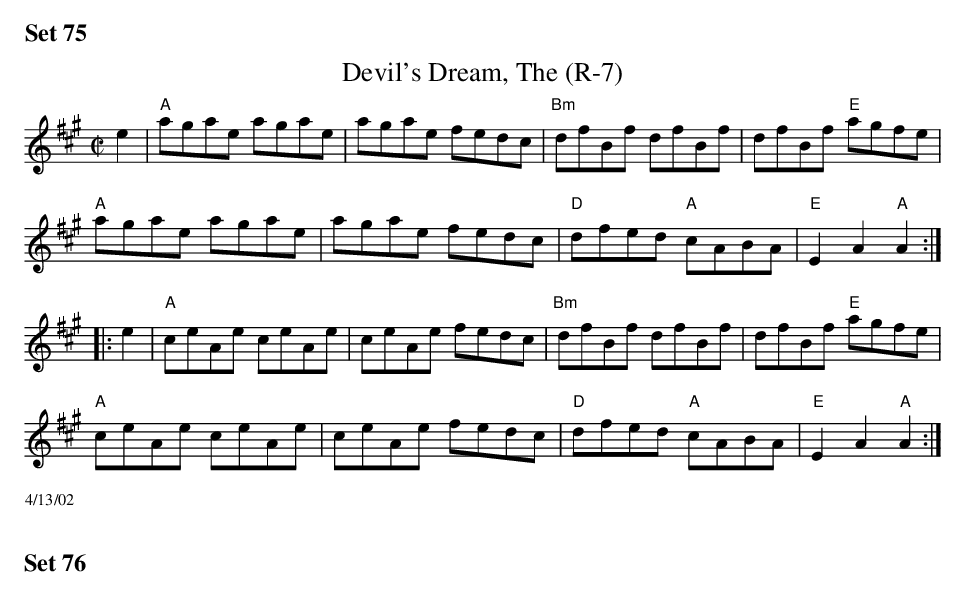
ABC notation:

X:1
T: Devil's Dream, The (R-7)
M: C|
K: A
e2| "A"agae agae| agae fedc| "Bm"dfBf dfBf| dfBf "E"agfe|
    "A"agae agae| agae fedc| "D"dfed "A"cABA| "E"E2A2 "A"A2 :|
|:\
e2| "A"ceAe ceAe| ceAe fedc| "Bm"dfBf dfBf| dfBf "E"agfe|
    "A"ceAe ceAe| ceAe fedc| "D"dfed "A"cABA| "E"E2A2 "A"A2 :|
